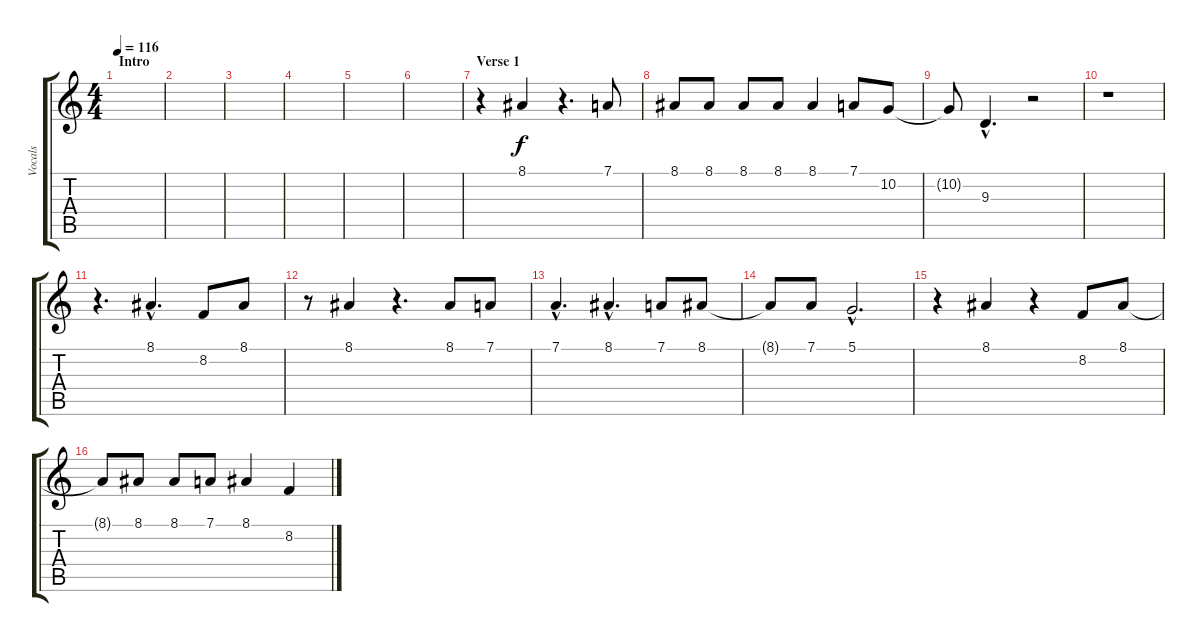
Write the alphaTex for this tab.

\track ("Vocals" "Vocals") {instrument violin}
\staff {score tabs}
\tuning (D4 A3 F3 C3 G2 D2) {hide}
\ts (4 4)
\section ("" "Intro")
\tempo 116
\clef g2
\ks c
|
|
|
|
|
|
\section ("" "Verse 1")
r.4 8.1.4 r.4{d} 7.1.8 |
8.1.8 8.1.8 8.1.8 8.1.8 8.1.4 7.1.8 10.2.8 |
10.2{t}.8 9.3{hac}.4{d} r.2 |
r.1 |
r.4{d} 8.1{hac}.4{d} 8.2.8 8.1.8 |
r.8 8.1.4 r.4{d} 8.1.8 7.1.8 |
7.1{hac}.4{d} 8.1{hac}.4{d} 7.1.8 8.1.8 |
8.1{t}.8 7.1.8 5.1{hac}.2{d} |
r.4 8.1.4 r.4 8.2.8 8.1.8 |
8.1{t}.8 8.1.8 8.1.8 7.1.8 8.1.4 8.2.4
